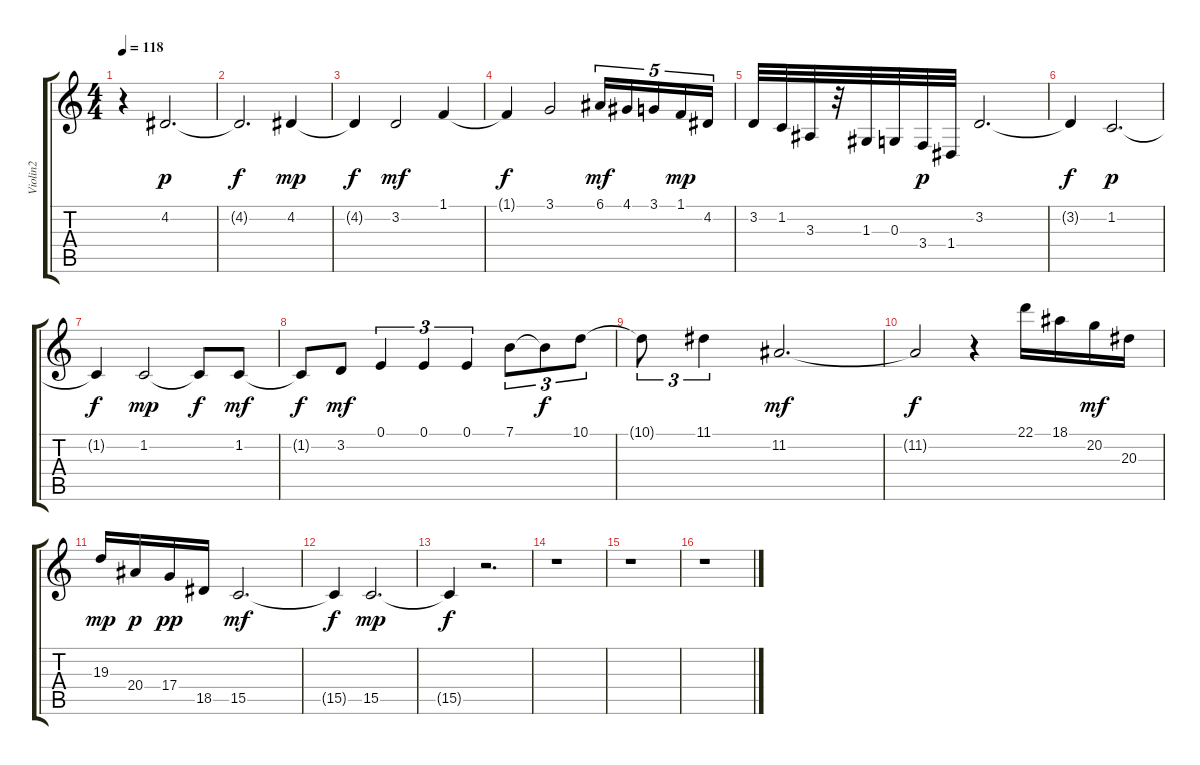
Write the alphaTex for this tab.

\track ("Violin2" "Violin2") {instrument violin}
\staff {score tabs}
\tuning (E4 B3 G3 D3 A2 E2) {hide}
\ts (4 4)
\tempo 118
\clef g2
\ks c
r.4{dy f} 4.2.2{d dy p} |
4.2{t}.2{d dy f} 4.2.4{dy mp} |
4.2{t}.4{dy f} 3.2.2{dy mf} 1.1.4 |
1.1{t}.4{dy f} 3.1.2 6.1.16{tu (5 4) dy mf} 4.1.16{tu (5 4)} 3.1.16{tu (5 4)} 1.1.16{tu (5 4) dy mp} 4.2.16{tu (5 4)} |
3.2.32 1.2.32 3.3.32 r.32 1.3.32 0.3.32 3.4.32{dy p} 1.4.32 3.2.2{d} |
3.2{t}.4{dy f} 1.2.2{d dy p} |
1.2{t}.4{dy f} 1.2.2{dy mp} 1.2{t}.8{dy f} 1.2.8{dy mf} |
1.2{t}.8{dy f} 3.2.8{dy mf} 0.1.4{tu (3 2)} 0.1.4{tu (3 2)} 0.1.4{tu (3 2)} 7.1.8{tu (3 2)} 7.1{t}.8{tu (3 2) dy f} 10.1.8{tu (3 2)} |
10.1{t}.8{tu (3 2)} 11.1.4{tu (3 2)} 11.2.2{d dy mf} |
11.2{t}.2{dy f} r.4 22.1.16 18.1.16 20.2.16{dy mf} 20.3.16 |
19.3.16{dy mp} 20.4.16{dy p} 17.4.16{dy pp} 18.5.16 15.5.2{d dy mf} |
15.5{t}.4{dy f} 15.5.2{d dy mp} |
15.5{t}.4{dy f} r.2{d} |
r.1 |
r.1 |
r.1
